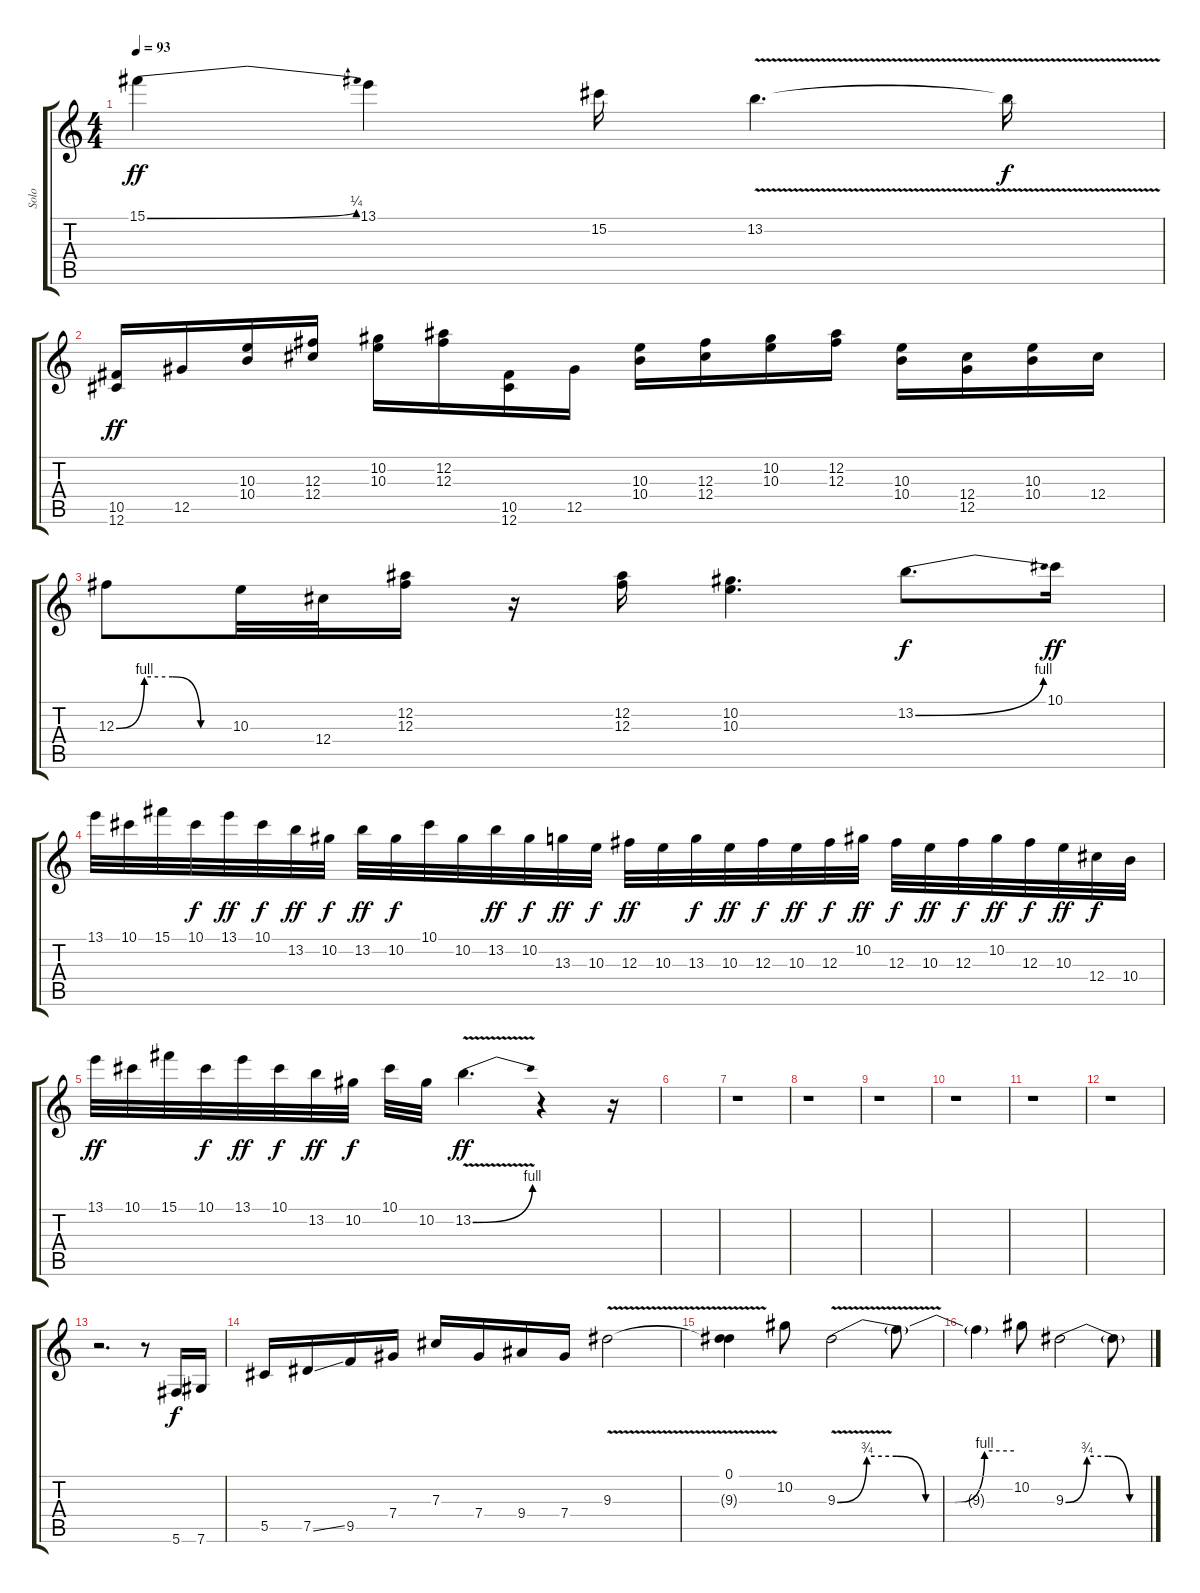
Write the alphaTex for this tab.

\track ("Solo" "Solo") {instrument overdrivenguitar}
\staff {score tabs}
\tuning (Eb4 Bb3 Gb3 Db3 Ab2 Db2) {hide}
\ts (4 4)
\tempo 93
\clef g2
\ks c
15.1{be (bend 0 0 60 1)}.4{dy ff} 13.1.4 15.2.16 13.2{v}.4{d} 13.2{t}.16{dy f} |
(10.5 12.6).16{dy ff} 12.5.16 (10.3 10.4).16 (12.3 12.4).16 (10.2 10.3).16 (12.2 12.3).16 (10.5 12.6).16 12.5.16 (10.3 10.4).16 (12.3 12.4).16 (10.2 10.3).16 (12.2 12.3).16 (10.3 10.4).16 (12.4 12.5).16 (10.3 10.4).16 12.4.16 |
12.3{be (custom 0 0 15 4 30 4 45 0 60 0)}.8 10.3.32 12.4.32 (12.2 12.3).16 r.16 (12.2 12.3).16 (10.2 10.3).4{d} 13.2{be (bend 0 0 60 4)}.8{d dy f} 10.1.16{dy ff} |
13.1.32 10.1.32 15.1.32 10.1.32{dy f} 13.1.32{dy ff} 10.1.32{dy f} 13.2.32{dy ff} 10.2.32{dy f} 13.2.32{dy ff} 10.2.32{dy f} 10.1.32 10.2.32 13.2.32{dy ff} 10.2.32{dy f} 13.3.32{dy ff} 10.3.32{dy f} 12.3.32{dy ff} 10.3.32 13.3.32{dy f} 10.3.32{dy ff} 12.3.32{dy f} 10.3.32{dy ff} 12.3.32{dy f} 10.2.32{dy ff} 12.3.32{dy f} 10.3.32{dy ff} 12.3.32{dy f} 10.2.32{dy ff} 12.3.32{dy f} 10.3.32{dy ff} 12.4.32{dy f} 10.4.32 |
13.1.32{dy ff} 10.1.32 15.1.32 10.1.32{dy f} 13.1.32{dy ff} 10.1.32{dy f} 13.2.32{dy ff} 10.2.32{dy f} 10.1.32 10.2.32 13.2{be (bend 0 0 60 4) v}.4{d dy ff} r.4 r.16 |
|
r.1 |
r.1 |
r.1 |
r.1 |
r.1 |
r.1 |
r.2{d} r.8 5.6.16{dy f} 7.6.16 |
5.5.16 7.5{ss}.16 9.5.16 7.4.16 7.3.16 7.4.16 9.4.16 7.4.16 9.3{v}.2 |
(0.1 9.3{t}).4 10.2.8 9.3{be (custom 0 0 10 3 20 3 30 0 40 0 50 4 60 4) v}.2 9.3{t}.8 |
9.3{t}.4 10.2.8 9.3{be (custom 0 0 15 3 30 3 45 0 60 0)}.2 9.3{t}.8
